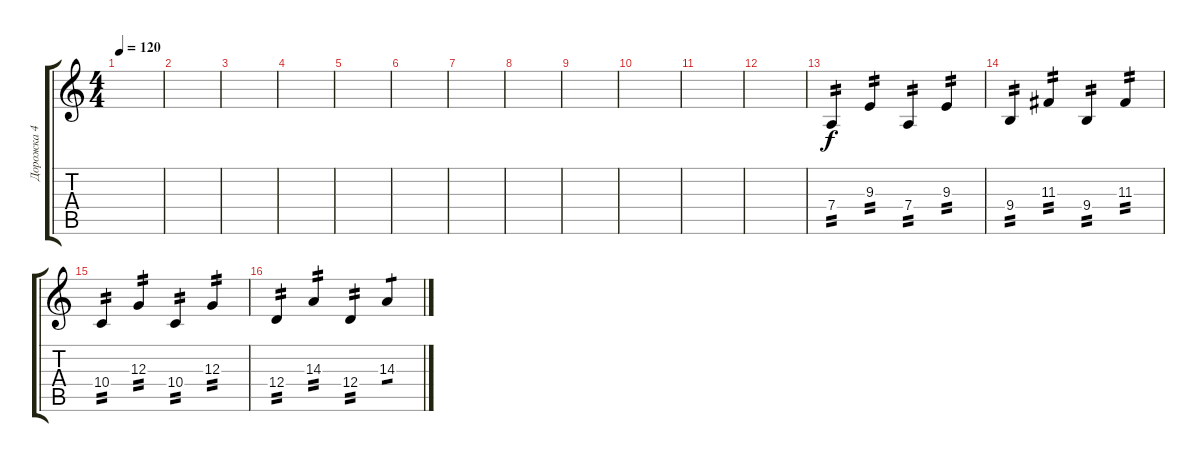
\track ("Дорожка 4" "Дорожка 4") {instrument electricpiano2}
\staff {score tabs}
\tuning (E4 B3 G3 D3 A2 E2) {hide}
\ts (4 4)
\tempo 120
\clef g2
\ks c
|
|
|
|
|
|
|
|
|
|
|
|
7.4.4{tp 2} 9.3.4{tp 2} 7.4.4{tp 2} 9.3.4{tp 2} |
9.4.4{tp 2} 11.3.4{tp 2} 9.4.4{tp 2} 11.3.4{tp 2} |
10.4.4{tp 2} 12.3.4{tp 2} 10.4.4{tp 2} 12.3.4{tp 2} |
12.4.4{tp 2} 14.3.4{tp 2} 12.4.4{tp 2} 14.3.4{tp 1}
